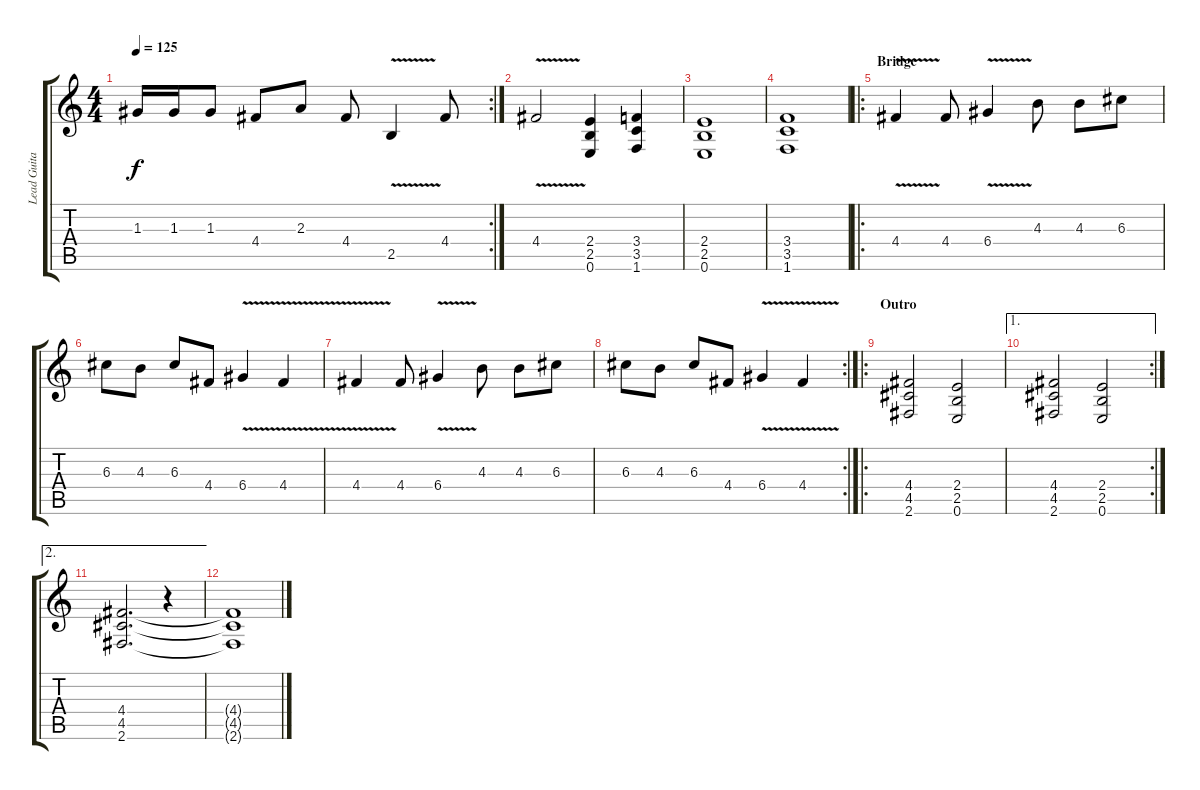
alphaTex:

\track ("Lead Guitar" "Lead Guita") {instrument distortionguitar}
\staff {score tabs}
\tuning (E4 B3 G3 D3 A2 E2) {hide}
\rc 2
\ts (4 4)
\tempo 125
\clef g2
\ks c
1.3{t}.16{dy f} 1.3.16 1.3.8 4.4.8 2.3.8 4.4.8 2.5{v}.4 4.4.8 |
4.4{v}.2 (2.4 2.5 0.6).4 (3.4 3.5 1.6).4 |
(2.4 2.5 0.6).1 |
(3.4 3.5 1.6).1 |
\ro
\section ("" "Bridge")
4.4{v}.4 4.4.8 6.4{v}.4 4.3.8 4.3.8 6.3.8 |
6.3.8 4.3.8 6.3.8 4.4.8 6.4{v}.4 4.4{v}.4 |
4.4{v}.4 4.4.8 6.4{v}.4 4.3.8 4.3.8 6.3.8 |
\rc 2
6.3.8 4.3.8 6.3.8 4.4.8 6.4{v}.4 4.4{v}.4 |
\ro
\section ("" "Outro")
(4.4 4.5 2.6).2 (2.4 2.5 0.6).2 |
\ae 1
\rc 2
(4.4 4.5 2.6).2 (2.4 2.5 0.6).2 |
\ae 2
(4.4 4.5 2.6).2{d} r.4{volume 0} |
(4.4{t} 4.5{t} 2.6{t}).1
